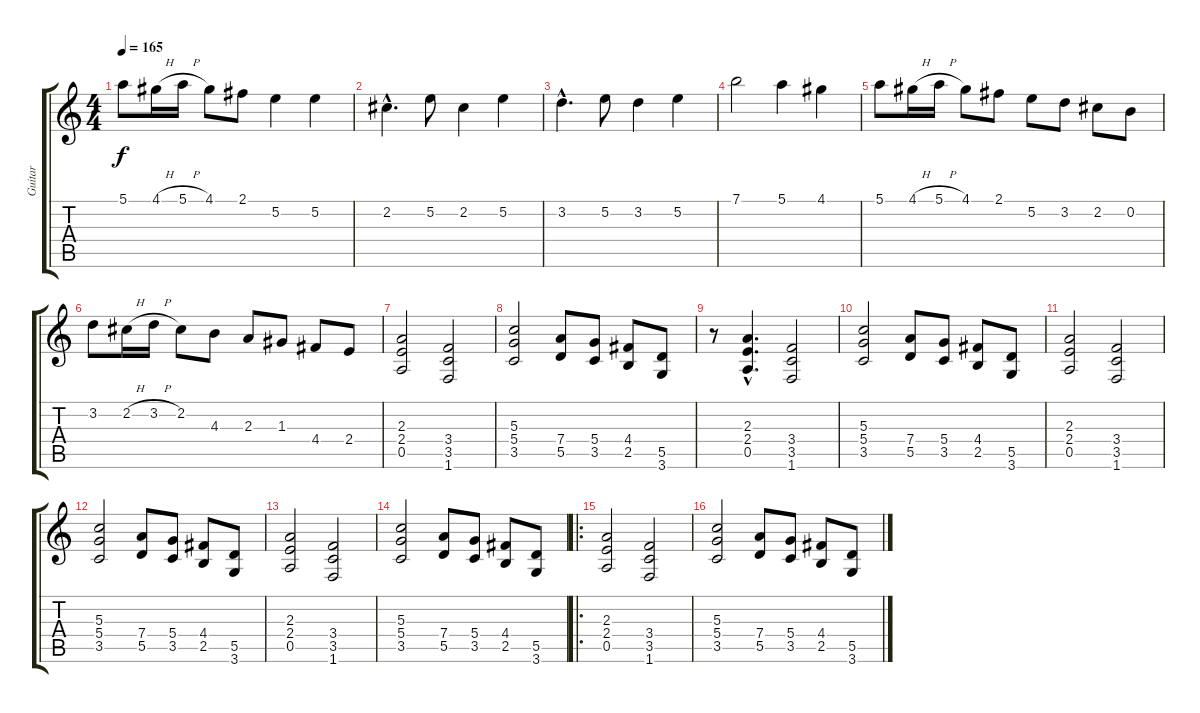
\track ("Guitar" "Guitar") {instrument distortionguitar}
\staff {score tabs}
\tuning (E4 B3 G3 D3 A2 E2) {hide}
\ts (4 4)
\tempo 165
\clef g2
\ks c
5.1.8{dy f} 4.1{h}.16 5.1{h}.16 4.1.8 2.1.8 5.2.4 5.2.4 |
2.2{hac}.4{d} 5.2.8 2.2.4 5.2.4 |
3.2{hac}.4{d} 5.2.8 3.2.4 5.2.4 |
7.1.2 5.1.4 4.1.4 |
5.1.8 4.1{h}.16 5.1{h}.16 4.1.8 2.1.8 5.2.8 3.2.8 2.2.8 0.2.8 |
3.2.8 2.2{h}.16 3.2{h}.16 2.2.8 4.3.8 2.3.8 1.3.8 4.4.8 2.4.8 |
(2.3 2.4 0.5).2 (3.4 3.5 1.6).2 |
(5.3 5.4 3.5).2 (7.4 5.5).8 (5.4 3.5).8 (4.4 2.5).8 (5.5 3.6).8 |
r.8 (2.3{hac} 2.4{hac} 0.5{hac}).4{d} (3.4 3.5 1.6).2 |
(5.3 5.4 3.5).2 (7.4 5.5).8 (5.4 3.5).8 (4.4 2.5).8 (5.5 3.6).8 |
(2.3 2.4 0.5).2 (3.4 3.5 1.6).2 |
(5.3 5.4 3.5).2 (7.4 5.5).8 (5.4 3.5).8 (4.4 2.5).8 (5.5 3.6).8 |
(2.3 2.4 0.5).2 (3.4 3.5 1.6).2 |
(5.3 5.4 3.5).2 (7.4 5.5).8 (5.4 3.5).8 (4.4 2.5).8 (5.5 3.6).8 |
\ro
(2.3 2.4 0.5).2 (3.4 3.5 1.6).2 |
(5.3 5.4 3.5).2 (7.4 5.5).8 (5.4 3.5).8 (4.4 2.5).8 (5.5 3.6).8
